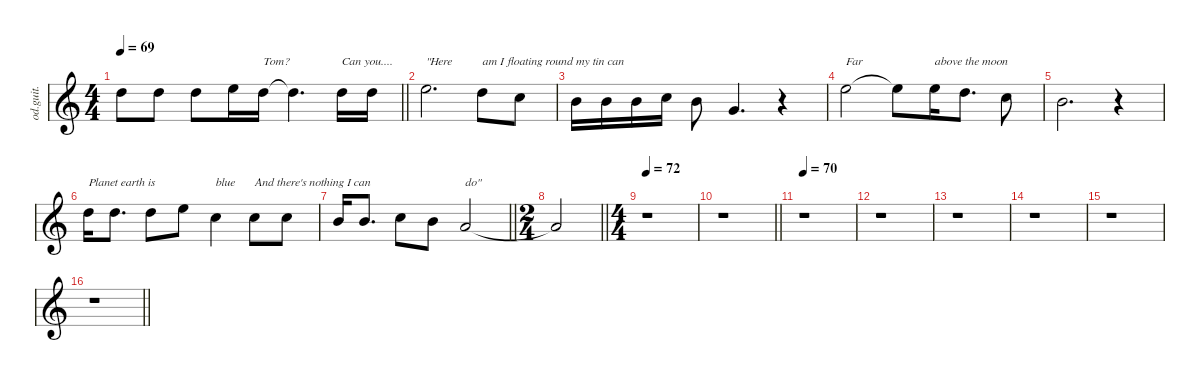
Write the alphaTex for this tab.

\defaultSystemsLayout 4
\hideDynamics
\bracketExtendMode groupsimilarinstruments
\otherSystemsTrackNameOrientation horizontal
\track ("Voice" "od.guit.") {defaultSystemsLayout 4 mute instrument overdrivenguitar}
\staff {score}
\tuning (E4 B3 G3 D3 A2 E2)
\ts (4 4)
\tempo 69
\clef g2
\barLineRight lightlight
\ks c
7.3.8{dy fff beam Down} 7.3.8{beam Down} 7.3.8{beam Down} 5.2.16{beam Down} 7.3.16{txt "Tom?" beam Down} 7.3{t}.4{d dy f beam Down} 7.3.16{txt "Can you...." dy fff beam Down} 7.3.16{beam Down} |
5.2.2{d txt "\"Here " beam Down} 7.3.8{txt "am I floating round my tin can" beam Down} 5.3.8{beam Down} |
4.3.16{beam Down} 4.3.16{beam Down} 4.3.16{beam Down} 5.3.16{beam Down} 4.3.8{beam Down} 5.4.4{d beam Up} r.4{beam Up} |
5.2.2{txt "Far " beam Down} 5.2{t}.8{dy f beam Down} 5.2.16{txt "above the moon" dy fff beam Down} 7.3.8{d beam Down} 5.3.8{beam Down} |
4.3.2{d beam Down} r.4{beam Down} |
7.3.16{txt "Planet earth is " beam Down} 7.3.8{d beam Down} 7.3.8{beam Down} 5.2.8{beam Down} 5.3.4{txt "blue" beam Down} 5.3.8{txt "And there's nothing I can " beam Down} 5.3.8{beam Down} |
\barLineRight lightlight
4.3.16{beam Up} 4.3.8{d beam Up} 5.3.8{beam Down} 4.3.8{beam Down} 7.4.2{txt "do\"" beam Up} |
\ts (2 4)
\beaming (8 2 2)
\barLineRight lightlight
7.4{t}.2{beam Up} |
\ts (4 4)
\beaming (8 2 2 2 2)
\tempo 72
r.1{beam Down} |
\barLineRight lightlight
r.1{beam Down} |
\tempo 70
r.1{beam Down} |
r.1{beam Down} |
r.1{beam Down} |
r.1{beam Down} |
r.1{beam Down} |
\barLineRight lightlight
r.1{beam Down}
